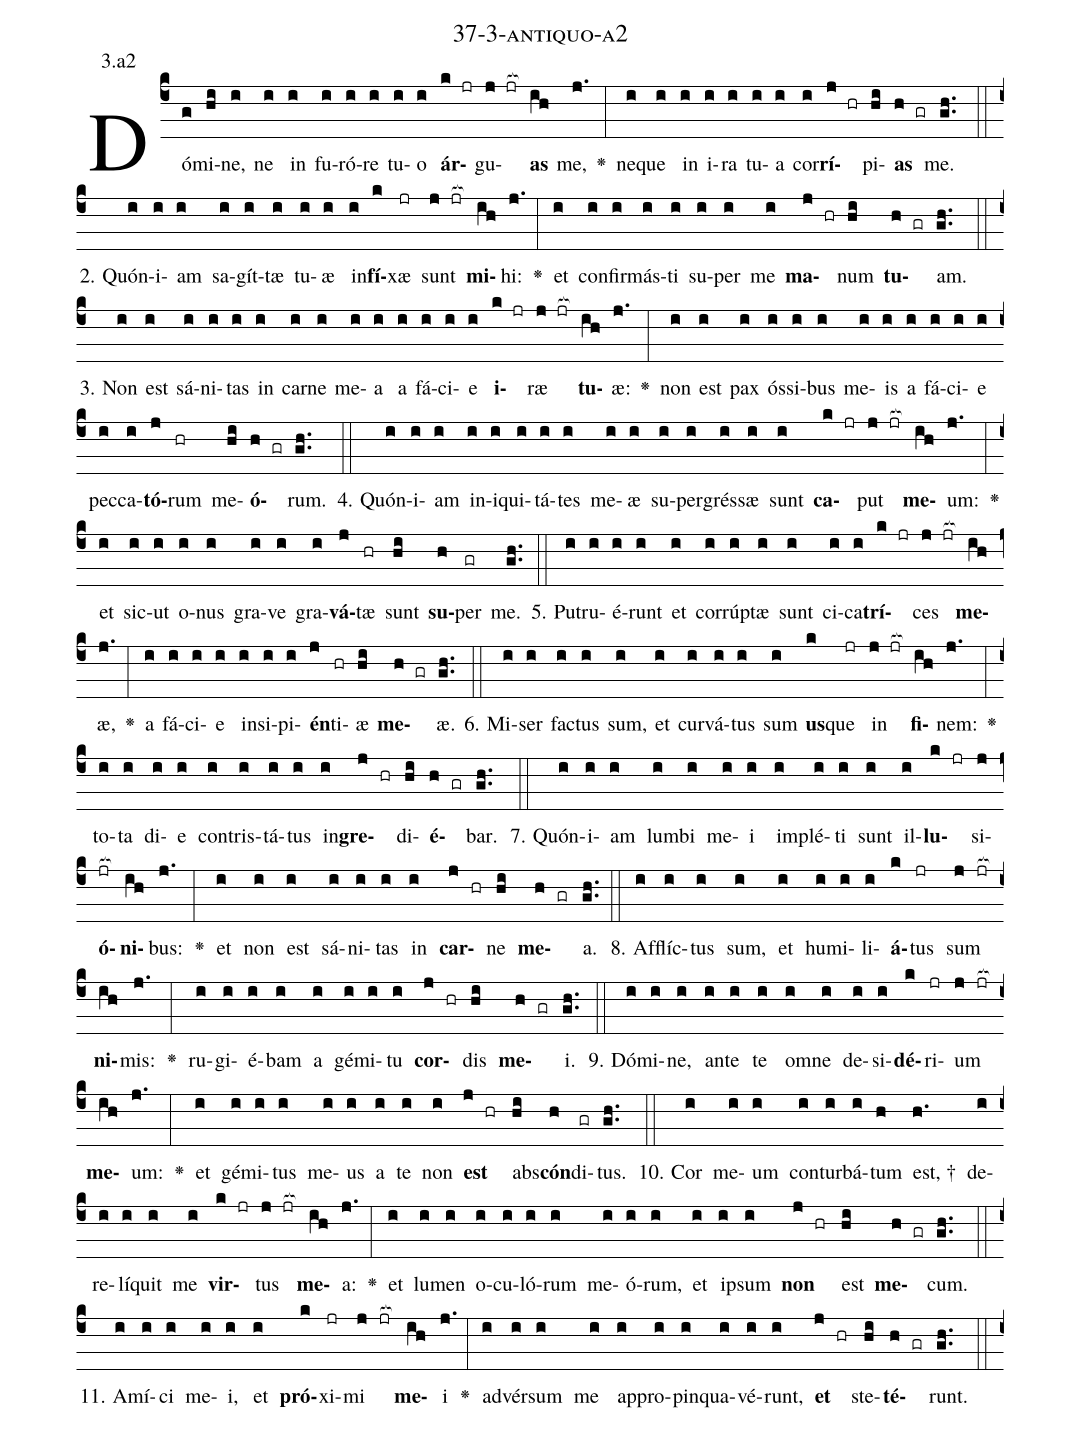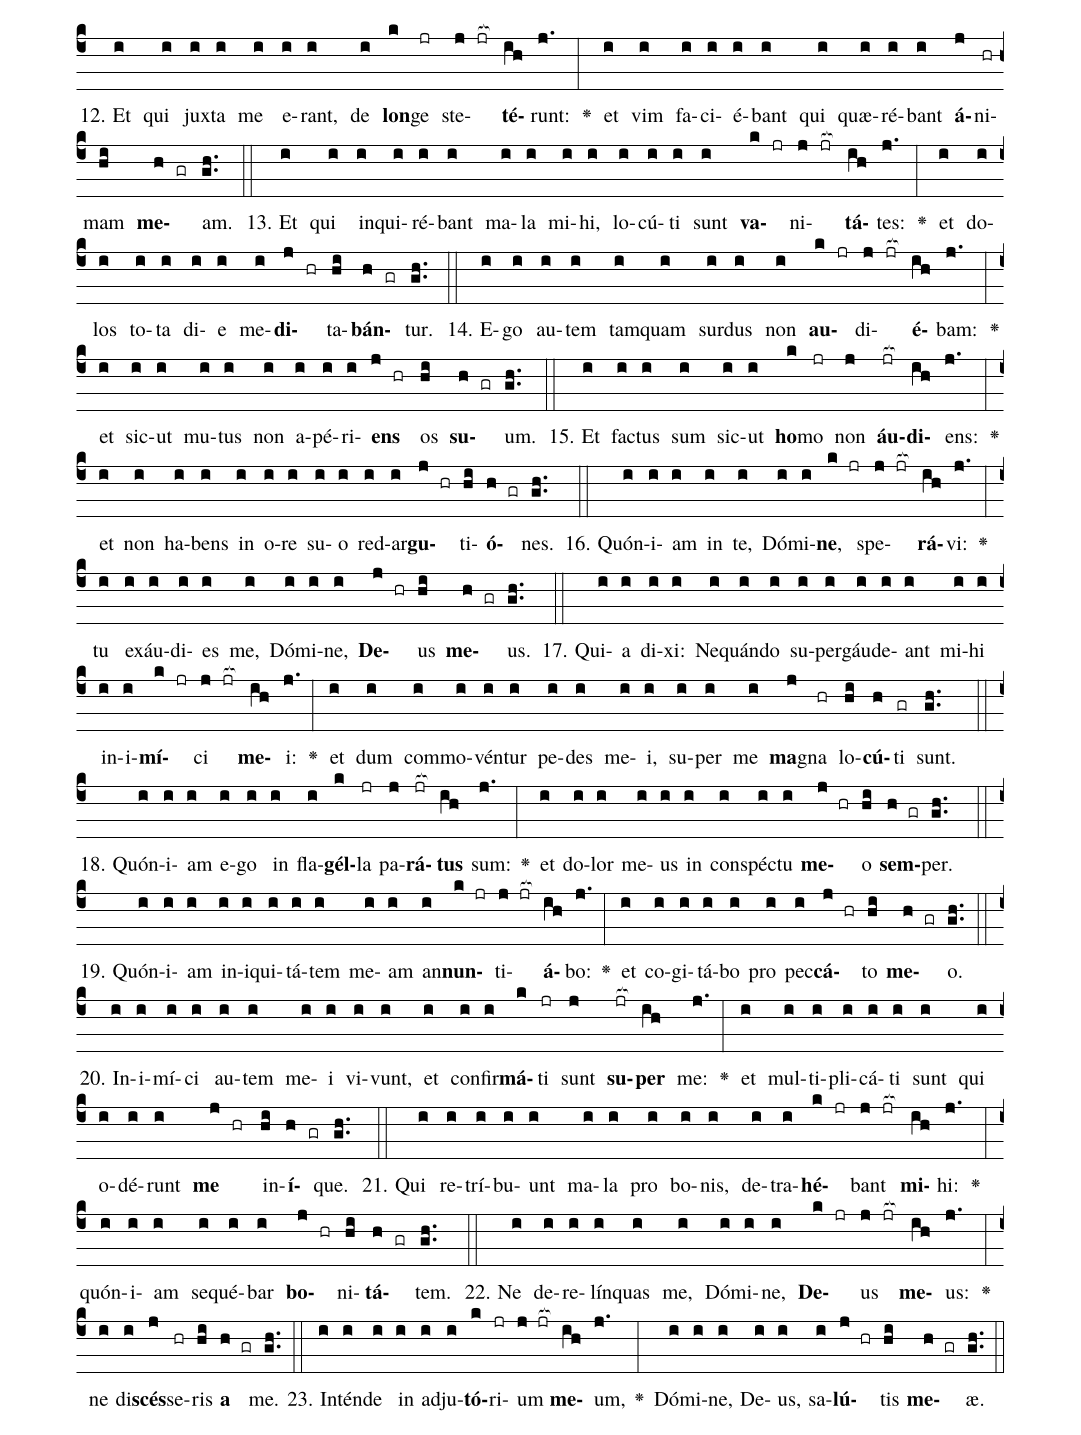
name: 37-3-antiquo-a2;
annotation: 3.a2;
%%
(c4)Dó(g)mi(hi)ne,(i) ne(i) in(i) fu(i)ró(i)re(i) tu(i)o(i) <b>ár</b>(k jr)gu(j jr[ocb:1{])<b>as</b>(ih[ocb:0}]) me,(j.) <v>\greheightstar</v>(:) ne(i)que(i) in(i) i(i)ra(i) tu(i)a(i) cor(i)<b>rí</b>(j hr)pi(hi)<b>as</b>(h gr) me.(gh..) (::)
2. Quón(i)i(i)am(i) sa(i)gít(i)tæ(i) tu(i)æ(i) in(i)<b>fí</b>(k)xæ(jr) sunt(j jr[ocb:1{]) <b>mi</b>(ih[ocb:0}])hi:(j.) <v>\greheightstar</v>(:) et(i) con(i)fir(i)más(i)ti(i) su(i)per(i) me(i) <b>ma</b>(j hr)num(hi) <b>tu</b>(h gr)am.(gh..) (::)
3. Non(i) est(i) sá(i)ni(i)tas(i) in(i) car(i)ne(i) me(i)a(i) a(i) fá(i)ci(i)e(i) <b>i</b>(k jr)ræ(j jr[ocb:1{]) <b>tu</b>(ih[ocb:0}])æ:(j.) <v>\greheightstar</v>(:) non(i) est(i) pax(i) ós(i)si(i)bus(i) me(i)is(i) a(i) fá(i)ci(i)e(i) pec(i)ca(i)<b>tó</b>(j)rum(hr) me(hi)<b>ó</b>(h gr)rum.(gh..) (::)
4. Quón(i)i(i)am(i) in(i)i(i)qui(i)tá(i)tes(i) me(i)æ(i) su(i)per(i)grés(i)sæ(i) sunt(i) <b>ca</b>(k jr)put(j jr[ocb:1{]) <b>me</b>(ih[ocb:0}])um:(j.) <v>\greheightstar</v>(:) et(i) sic(i)ut(i) o(i)nus(i) gra(i)ve(i) gra(i)<b>vá</b>(j)tæ(hr) sunt(hi) <b>su</b>(h)per(gr) me.(gh..) (::)
5. Pu(i)tru(i)é(i)runt(i) et(i) cor(i)rúp(i)tæ(i) sunt(i) ci(i)ca(i)<b>trí</b>(k jr)ces(j jr[ocb:1{]) <b>me</b>(ih[ocb:0}])æ,(j.) <v>\greheightstar</v>(:) a(i) fá(i)ci(i)e(i) in(i)si(i)pi(i)<b>én</b>(j)ti(hr)æ(hi) <b>me</b>(h gr)æ.(gh..) (::)
6. Mi(i)ser(i) fac(i)tus(i) sum,(i) et(i) cur(i)vá(i)tus(i) sum(i) <b>us</b>(k)que(jr) in(j jr[ocb:1{]) <b>fi</b>(ih[ocb:0}])nem:(j.) <v>\greheightstar</v>(:) to(i)ta(i) di(i)e(i) con(i)tris(i)tá(i)tus(i) in(i)<b>gre</b>(j hr)di(hi)<b>é</b>(h gr)bar.(gh..) (::)
7. Quón(i)i(i)am(i) lum(i)bi(i) me(i)i(i) im(i)plé(i)ti(i) sunt(i) il(i)<b>lu</b>(k jr)si(j)<b>ó</b>(jr[ocb:1{])<b>ni</b>(ih[ocb:0}])bus:(j.) <v>\greheightstar</v>(:) et(i) non(i) est(i) sá(i)ni(i)tas(i) in(i) <b>car</b>(j hr)ne(hi) <b>me</b>(h gr)a.(gh..) (::)
8. Af(i)flíc(i)tus(i) sum,(i) et(i) hu(i)mi(i)li(i)<b>á</b>(k)tus(jr) sum(j jr[ocb:1{]) <b>ni</b>(ih[ocb:0}])mis:(j.) <v>\greheightstar</v>(:) ru(i)gi(i)é(i)bam(i) a(i) gé(i)mi(i)tu(i) <b>cor</b>(j hr)dis(hi) <b>me</b>(h gr)i.(gh..) (::)
9. Dó(i)mi(i)ne,(i) an(i)te(i) te(i) om(i)ne(i) de(i)si(i)<b>dé</b>(k)ri(jr)um(j jr[ocb:1{]) <b>me</b>(ih[ocb:0}])um:(j.) <v>\greheightstar</v>(:) et(i) gé(i)mi(i)tus(i) me(i)us(i) a(i) te(i) non(i) <b>est</b>(j hr) abs(hi)<b>cón</b>(h)di(gr)tus.(gh..) (::)
10. Cor(i) me(i)um(i) con(i)tur(i)bá(i)tum(h) est, †(h.) de(i)re(i)lí(i)quit(i) me(i) <b>vir</b>(k jr)tus(j jr[ocb:1{]) <b>me</b>(ih[ocb:0}])a:(j.) <v>\greheightstar</v>(:) et(i) lu(i)men(i) o(i)cu(i)ló(i)rum(i) me(i)ó(i)rum,(i) et(i) ip(i)sum(i) <b>non</b>(j hr) est(hi) <b>me</b>(h gr)cum.(gh..) (::)
11. A(i)mí(i)ci(i) me(i)i,(i) et(i) <b>pró</b>(k)xi(jr)mi(j jr[ocb:1{]) <b>me</b>(ih[ocb:0}])i(j.) <v>\greheightstar</v>(:) ad(i)vér(i)sum(i) me(i) ap(i)pro(i)pin(i)qua(i)vé(i)runt,(i) <b>et</b>(j hr) ste(hi)<b>té</b>(h gr)runt.(gh..) (::)
12. Et(i) qui(i) jux(i)ta(i) me(i) e(i)rant,(i) de(i) <b>lon</b>(k)ge(jr) ste(j jr[ocb:1{])<b>té</b>(ih[ocb:0}])runt:(j.) <v>\greheightstar</v>(:) et(i) vim(i) fa(i)ci(i)é(i)bant(i) qui(i) quæ(i)ré(i)bant(i) <b>á</b>(j)ni(hr)mam(hi) <b>me</b>(h gr)am.(gh..) (::)
13. Et(i) qui(i) in(i)qui(i)ré(i)bant(i) ma(i)la(i) mi(i)hi,(i) lo(i)cú(i)ti(i) sunt(i) <b>va</b>(k jr)ni(j jr[ocb:1{])<b>tá</b>(ih[ocb:0}])tes:(j.) <v>\greheightstar</v>(:) et(i) do(i)los(i) to(i)ta(i) di(i)e(i) me(i)<b>di</b>(j hr)ta(hi)<b>bán</b>(h gr)tur.(gh..) (::)
14. E(i)go(i) au(i)tem(i) tam(i)quam(i) sur(i)dus(i) non(i) <b>au</b>(k jr)di(j jr[ocb:1{])<b>é</b>(ih[ocb:0}])bam:(j.) <v>\greheightstar</v>(:) et(i) sic(i)ut(i) mu(i)tus(i) non(i) a(i)pé(i)ri(i)<b>ens</b>(j hr) os(hi) <b>su</b>(h gr)um.(gh..) (::)
15. Et(i) fac(i)tus(i) sum(i) sic(i)ut(i) <b>ho</b>(k)mo(jr) non(j) <b>áu</b>(jr[ocb:1{])<b>di</b>(ih[ocb:0}])ens:(j.) <v>\greheightstar</v>(:) et(i) non(i) ha(i)bens(i) in(i) o(i)re(i) su(i)o(i) red(i)ar(i)<b>gu</b>(j hr)ti(hi)<b>ó</b>(h gr)nes.(gh..) (::)
16. Quón(i)i(i)am(i) in(i) te,(i) Dó(i)mi(i)<b>ne</b>,(k jr) spe(j jr[ocb:1{])<b>rá</b>(ih[ocb:0}])vi:(j.) <v>\greheightstar</v>(:) tu(i) ex(i)áu(i)di(i)es(i) me,(i) Dó(i)mi(i)ne,(i) <b>De</b>(j hr)us(hi) <b>me</b>(h gr)us.(gh..) (::)
17. Qui(i)a(i) di(i)xi:(i) Ne(i)quán(i)do(i) su(i)per(i)gáu(i)de(i)ant(i) mi(i)hi(i) in(i)i(i)<b>mí</b>(k jr)ci(j jr[ocb:1{]) <b>me</b>(ih[ocb:0}])i:(j.) <v>\greheightstar</v>(:) et(i) dum(i) com(i)mo(i)vén(i)tur(i) pe(i)des(i) me(i)i,(i) su(i)per(i) me(i) <b>ma</b>(j)gna(hr) lo(hi)<b>cú</b>(h)ti(gr) sunt.(gh..) (::)
18. Quón(i)i(i)am(i) e(i)go(i) in(i) fla(i)<b>gél</b>(k)la(jr) pa(j)<b>rá</b>(jr[ocb:1{])<b>tus</b>(ih[ocb:0}]) sum:(j.) <v>\greheightstar</v>(:) et(i) do(i)lor(i) me(i)us(i) in(i) con(i)spéc(i)tu(i) <b>me</b>(j hr)o(hi) <b>sem</b>(h gr)per.(gh..) (::)
19. Quón(i)i(i)am(i) in(i)i(i)qui(i)tá(i)tem(i) me(i)am(i) an(i)<b>nun</b>(k jr)ti(j jr[ocb:1{])<b>á</b>(ih[ocb:0}])bo:(j.) <v>\greheightstar</v>(:) et(i) co(i)gi(i)tá(i)bo(i) pro(i) pec(i)<b>cá</b>(j hr)to(hi) <b>me</b>(h gr)o.(gh..) (::)
20. In(i)i(i)mí(i)ci(i) au(i)tem(i) me(i)i(i) vi(i)vunt,(i) et(i) con(i)fir(i)<b>má</b>(k)ti(jr) sunt(j) <b>su</b>(jr[ocb:1{])<b>per</b>(ih[ocb:0}]) me:(j.) <v>\greheightstar</v>(:) et(i) mul(i)ti(i)pli(i)cá(i)ti(i) sunt(i) qui(i) o(i)dé(i)runt(i) <b>me</b>(j hr) in(hi)<b>í</b>(h gr)que.(gh..) (::)
21. Qui(i) re(i)trí(i)bu(i)unt(i) ma(i)la(i) pro(i) bo(i)nis,(i) de(i)tra(i)<b>hé</b>(k jr)bant(j jr[ocb:1{]) <b>mi</b>(ih[ocb:0}])hi:(j.) <v>\greheightstar</v>(:) quón(i)i(i)am(i) se(i)qué(i)bar(i) <b>bo</b>(j hr)ni(hi)<b>tá</b>(h gr)tem.(gh..) (::)
22. Ne(i) de(i)re(i)lín(i)quas(i) me,(i) Dó(i)mi(i)ne,(i) <b>De</b>(k jr)us(j jr[ocb:1{]) <b>me</b>(ih[ocb:0}])us:(j.) <v>\greheightstar</v>(:) ne(i) di(i)<b>scés</b>(j)se(hr)ris(hi) <b>a</b>(h gr) me.(gh..) (::)
23. In(i)tén(i)de(i) in(i) ad(i)ju(i)<b>tó</b>(k)ri(jr)um(j jr[ocb:1{]) <b>me</b>(ih[ocb:0}])um,(j.) <v>\greheightstar</v>(:) Dó(i)mi(i)ne,(i) De(i)us,(i) sa(i)<b>lú</b>(j hr)tis(hi) <b>me</b>(h gr)æ.(gh..) (::)
